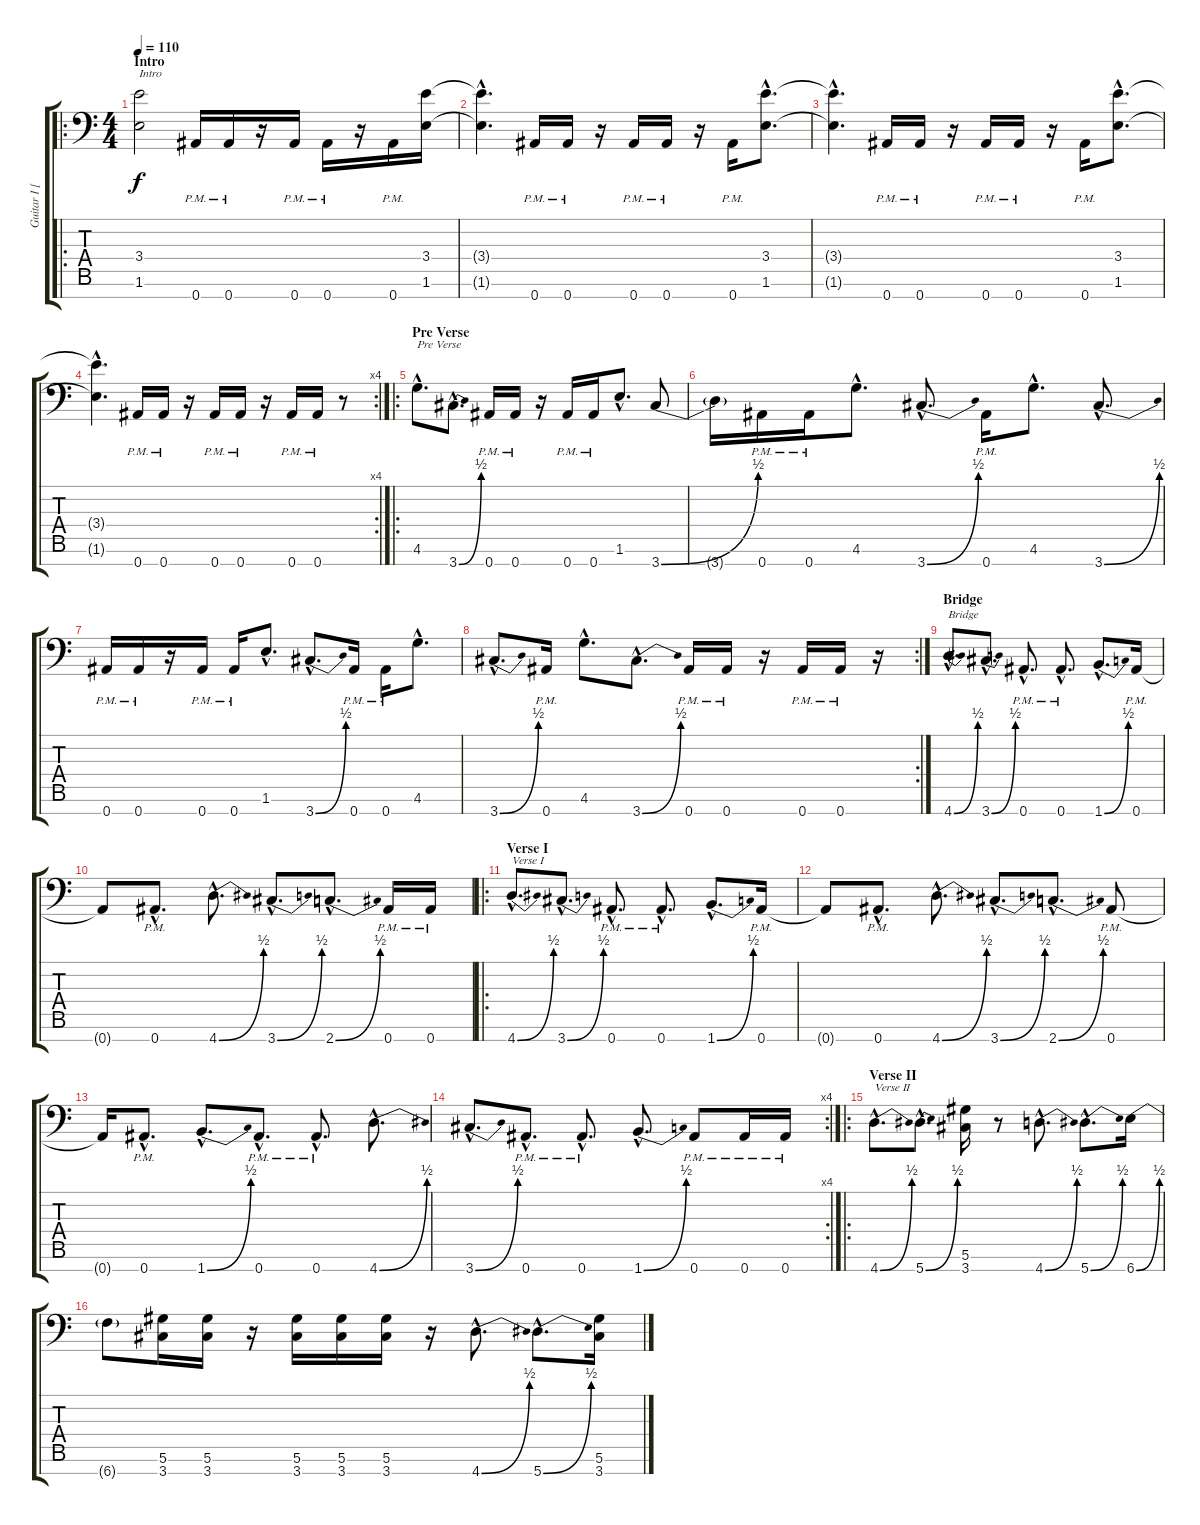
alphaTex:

\track ("Guitar I [Fredrik Thordendal]" "Guitar I [") {instrument distortionguitar}
\staff {score tabs}
\tuning (Eb4 Bb3 Gb3 Db3 Ab2 Eb2 Bb1) {hide}
\ro
\ts (4 4)
\section ("" "Intro")
\tempo 110
\clef f4
\ks c
(3.4 1.6).2{txt "Intro" dy f instrument distortionguitar} 0.7{pm}.16 0.7{pm}.16 r.16 0.7{pm}.16 0.7{pm}.16 r.16 0.7{pm}.16 (3.4 1.6).16 |
(3.4{hac t} 1.6{hac t}).4{d} 0.7{pm}.16 0.7{pm}.16 r.16 0.7{pm}.16 0.7{pm}.16 r.16 0.7{pm}.16 (3.4{hac} 1.6{hac}).8{d} |
(3.4{hac t} 1.6{hac t}).4{d} 0.7{pm}.16 0.7{pm}.16 r.16 0.7{pm}.16 0.7{pm}.16 r.16 0.7{pm}.16 (3.4{hac} 1.6{hac}).8{d} |
\rc 4
(3.4{hac t} 1.6{hac t}).4{d} 0.7{pm}.16 0.7{pm}.16 r.16 0.7{pm}.16 0.7{pm}.16 r.16 0.7{pm}.16 0.7{pm}.16 r.8 |
\ro
\section ("" "Pre Verse")
4.6{hac}.8{d txt "Pre Verse"} 3.7{be (bend 0 0 60 2) hac}.8{d} 0.7{pm}.16 0.7{pm}.16 r.16 0.7{pm}.16 0.7{pm}.16 1.6{hac}.8{d} 3.7{be (bend 0 0 60 2)}.8 |
3.7{t}.16 0.7{pm}.16 0.7{pm}.16 4.6{hac}.8{d} 3.7{be (bend 0 0 60 2) hac}.8{d} 0.7{pm}.16 4.6{hac}.8{d} 3.7{be (bend 0 0 60 2) hac}.8{d} |
0.7{pm}.16 0.7{pm}.16 r.16 0.7{pm}.16 0.7{pm}.16 1.6{hac}.8{d} 3.7{be (bend 0 0 60 2) hac}.8{d} 0.7{pm}.16 0.7{pm}.16 4.6{hac}.8{d} |
\rc 2
3.7{be (bend 0 0 60 2) hac}.8{d} 0.7{pm}.16 4.6{hac}.8{d} 3.7{be (bend 0 0 60 2) hac}.8{d} 0.7{pm}.16 0.7{pm}.16 r.16 0.7{pm}.16 0.7{pm}.16 r.16 |
\section ("" "Bridge")
4.7{be (bend 0 0 60 2) hac}.8{d txt "Bridge"} 3.7{be (bend 0 0 60 2) hac}.8{d} 0.7{hac pm}.8{d} 0.7{hac pm}.8{d} 1.7{be (bend 0 0 60 2) hac}.8{d} 0.7{pm}.16 |
0.7{t}.8 0.7{hac pm}.8{d} 4.7{be (bend 0 0 60 2) hac}.8{d} 3.7{be (bend 0 0 60 2) hac}.8{d} 2.7{be (bend 0 0 60 2) hac}.8{d} 0.7{pm}.16 0.7{pm}.16 |
\ro
\section ("" "Verse I")
4.7{be (bend 0 0 60 2) hac}.8{d txt "Verse I"} 3.7{be (bend 0 0 60 2) hac}.8{d} 0.7{hac pm}.8{d} 0.7{hac pm}.8{d} 1.7{be (bend 0 0 60 2) hac}.8{d} 0.7{pm}.16 |
0.7{t}.8 0.7{hac pm}.8{d} 4.7{be (bend 0 0 60 2) hac}.8{d} 3.7{be (bend 0 0 60 2) hac}.8{d} 2.7{be (bend 0 0 60 2) hac}.8{d} 0.7{pm}.8 |
0.7{t}.16 0.7{hac pm}.8{d} 1.7{be (bend 0 0 60 2) hac}.8{d} 0.7{hac pm}.8{d} 0.7{hac pm}.8{d} 4.7{be (bend 0 0 60 2) hac}.8{d} |
\rc 4
3.7{be (bend 0 0 60 2) hac}.8{d} 0.7{hac pm}.8{d} 0.7{hac pm}.8{d} 1.7{be (bend 0 0 60 2) hac}.8{d} 0.7{pm}.8 0.7{pm}.16 0.7{pm}.16 |
\ro
\section ("" "Verse II")
4.7{be (bend 0 0 60 2) hac}.8{d txt "Verse II"} 5.7{be (bend 0 0 60 2) hac}.8{d} (5.6 3.7).16 r.8 4.7{be (bend 0 0 60 2) hac}.8{d} 5.7{be (bend 0 0 60 2) hac}.8{d} 6.7{be (bend 0 0 60 2)}.16 |
6.7{t}.8 (5.6 3.7).16 (5.6 3.7).16 r.16 (5.6 3.7).16 (5.6 3.7).16 (5.6 3.7).16 r.16 4.7{be (bend 0 0 60 2) hac}.8{d} 5.7{be (bend 0 0 60 2) hac}.8{d} (5.6 3.7).16
